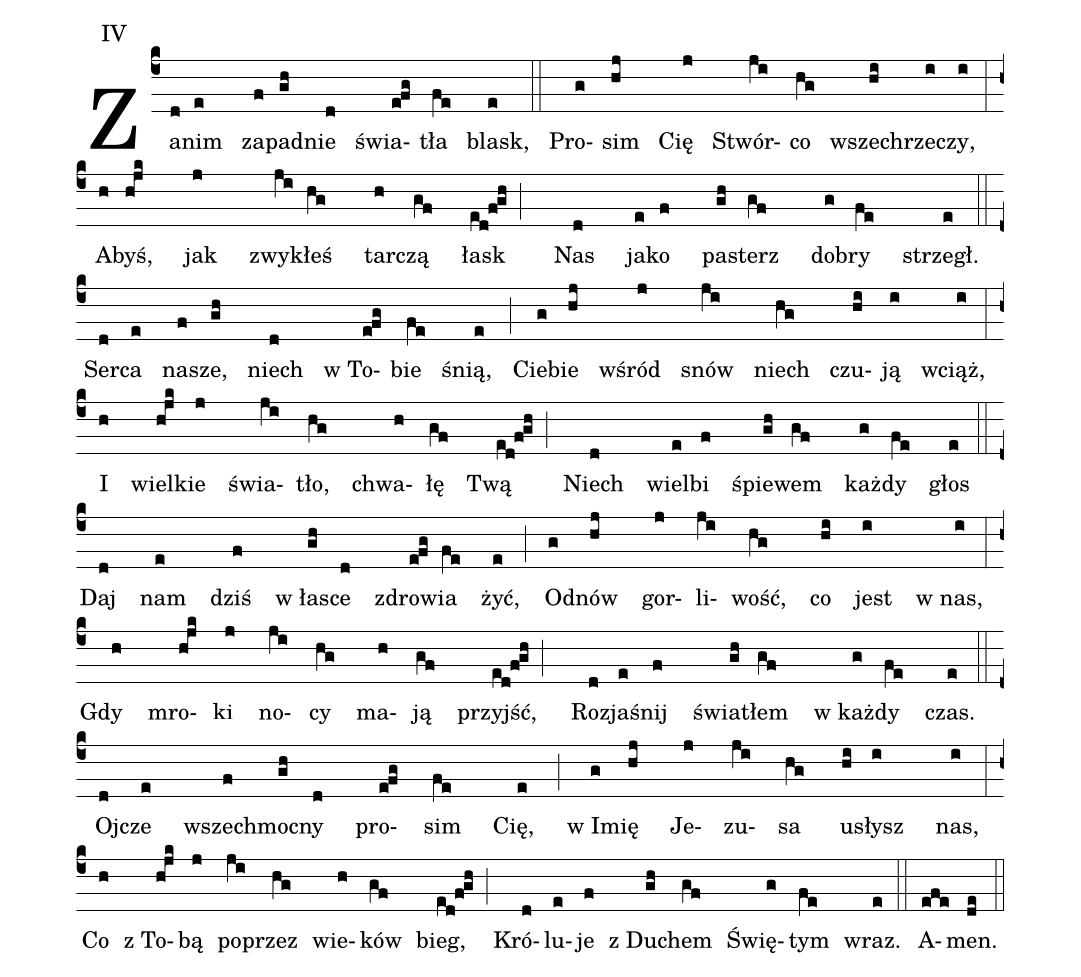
annotation: IV;
%%
(c4)Za(d)nim(e) za(f)pad(gh)nie(d) świa(efg)tła(fe) blask,(e) (::)
Pro(g)sim(hj) Cię(j) Stwór(ji)co(hg) wszech(hi)rze(i)czy,(i) (:) (z)
A(h)byś,(hjk) jak(j) zwy(ji)kłeś(hg) tar(h)czą(gf) łask(ed!fgh;)
Nas(d) ja(e)ko(f) pa(gh)sterz(gf) do(g)bry(fe) strzegł.(e) (::) (z)

Ser(d)ca(e) na(f)sze,(gh) niech(d) w To(efg)bie(fe) śnią,(e) (;)
Cie(g)bie(hj) wśród(j) snów(ji) niech(hg) czu(hi)ją(i) wciąż,(i) (:) (z)
I(h) wiel(hjk)kie(j) świa(ji)tło,(hg) chwa(h)łę(gf) Twą(ed!fgh;)
Niech(d) wiel(e)bi(f) śpie(gh)wem(gf) każ(g)dy(fe) głos(e) (::) (z)

Daj(d) nam(e) dziś(f) w ła(gh)sce(d) zdro(efg)wia(fe) żyć,(e) (;)
Od(g)nów(hj) gor(j)li(ji)wość,(hg) co(hi) jest(i) w nas,(i) (:) (z)
Gdy(h) mro(hjk)ki(j) no(ji)cy(hg) ma(h)ją(gf) przyjść,(ed!fgh;)
Roz(d)ja(e)śnij(f) świa(gh)tłem(gf) w każ(g)dy(fe) czas.(e) (::) (z)

Oj(d)cze(e) wszech(f)moc(gh)ny(d) pro(efg)sim(fe) Cię,(e) (;)
w I(g)mię(hj) Je(j)zu(ji)sa(hg) u(hi)słysz(i) nas,(i) (:) (z)
Co(h) z To(hjk)bą(j) po(ji)przez(hg) wie(h)ków(gf) bieg,(ed!fgh;)
Kró(d)lu(e)je(f) z Du(gh)chem(gf) Świę(g)tym(fe) wraz.(e) (::)

A(efe)men.(de) (::) (z)
